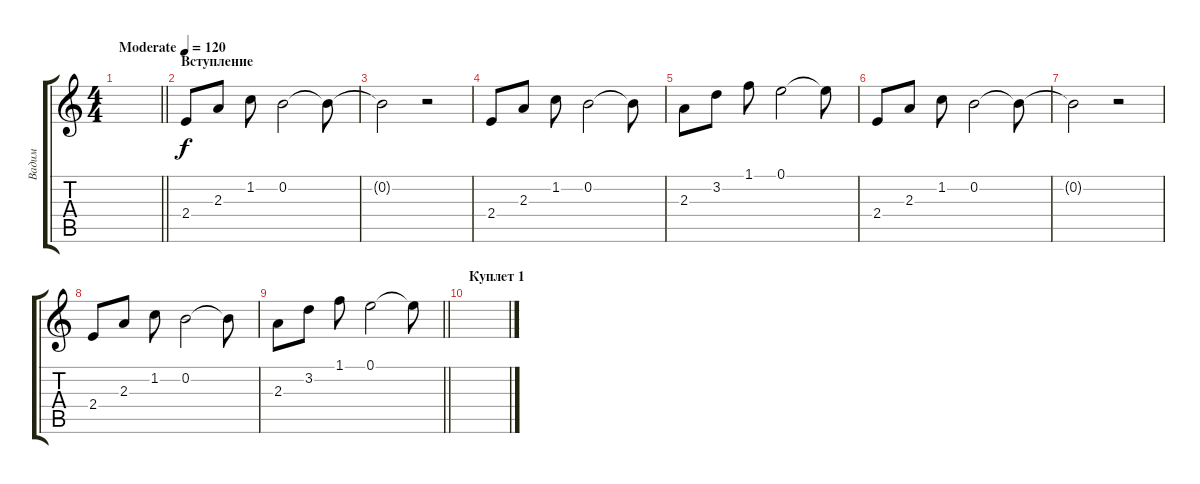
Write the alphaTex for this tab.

\track ("Вадим" "Вадим") {instrument distortionguitar}
\staff {score tabs}
\tuning (E4 B3 G3 D3 A2 E2) {hide}
\ts (4 4)
\tempo (120 "Moderate")
\clef g2
\barLineRight lightlight
\ks c
|
\section ("" "Вступление")
2.4.8 2.3.8 1.2.8 0.2.2 0.2{t}.8 |
0.2{t}.2 r.2 |
2.4.8 2.3.8 1.2.8 0.2.2 0.2{t}.8 |
2.3.8 3.2.8 1.1.8 0.1.2 0.1{t}.8 |
2.4.8 2.3.8 1.2.8 0.2.2 0.2{t}.8 |
0.2{t}.2 r.2 |
2.4.8 2.3.8 1.2.8 0.2.2 0.2{t}.8 |
\barLineRight lightlight
2.3.8 3.2.8 1.1.8 0.1.2 0.1{t}.8 |
\section ("" "Куплет 1")
